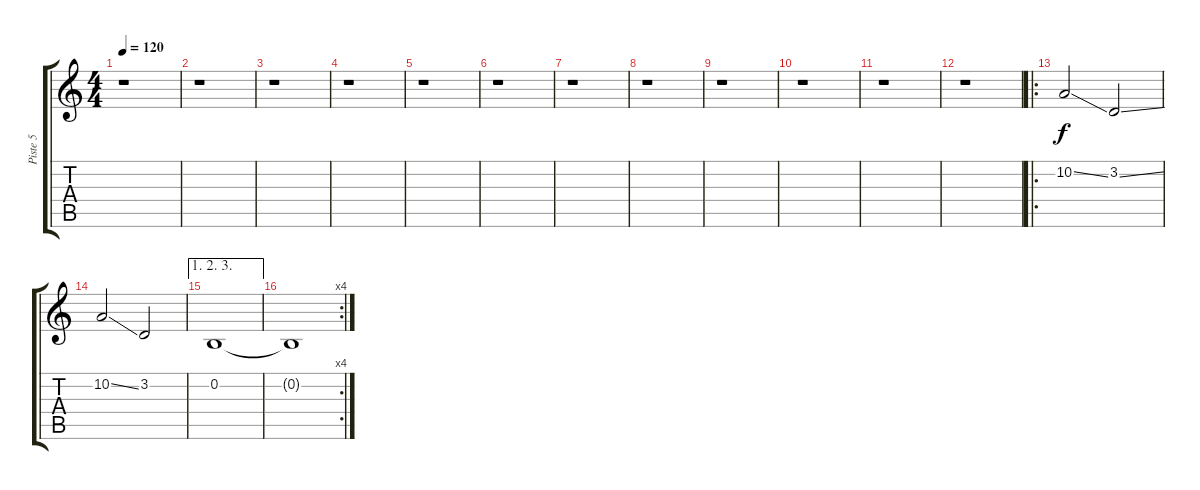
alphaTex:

\track ("Piste 5" "Piste 5") {instrument lead1square}
\staff {score tabs}
\tuning (E4 B3 G3 D3 A2 E2) {hide}
\ts (4 4)
\tempo 120
\clef g2
\ks c
r.1{dy f} |
r.1 |
r.1 |
r.1 |
r.1 |
r.1 |
r.1 |
r.1 |
r.1 |
r.1 |
r.1 |
r.1 |
\ro
10.2{ss}.2 3.2{ss}.2 |
10.2{ss}.2 3.2.2 |
\ae (1 2 3)
0.2.1 |
\rc 4
0.2{t}.1
